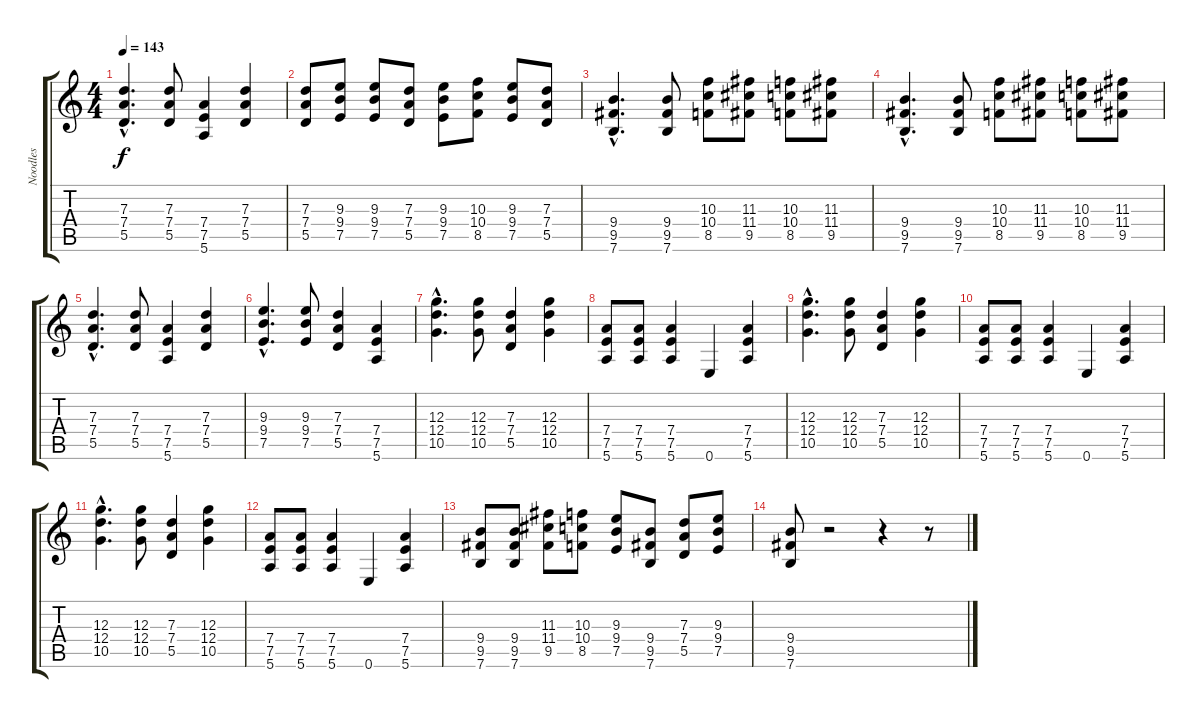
\track ("Noodles" "Noodles") {instrument distortionguitar}
\staff {score tabs}
\tuning (E4 B3 G3 D3 A2 E2) {hide}
\ts (4 4)
\tempo 143
\clef g2
\ks c
(7.3{hac} 7.4{hac} 5.5{hac}).4{d dy f} (7.3 7.4 5.5).8 (7.4 7.5 5.6).4 (7.3 7.4 5.5).4 |
(7.3 7.4 5.5).8 (9.3 9.4 7.5).8 (9.3 9.4 7.5).8 (7.3 7.4 5.5).8 (9.3 9.4 7.5).8 (10.3 10.4 8.5).8 (9.3 9.4 7.5).8 (7.3 7.4 5.5).8 |
(9.4{hac} 9.5{hac} 7.6{hac}).4{d} (9.4 9.5 7.6).8 (10.3 10.4 8.5).8 (11.3 11.4 9.5).8 (10.3 10.4 8.5).8 (11.3 11.4 9.5).8 |
(9.4{hac} 9.5{hac} 7.6{hac}).4{d} (9.4 9.5 7.6).8 (10.3 10.4 8.5).8 (11.3 11.4 9.5).8 (10.3 10.4 8.5).8 (11.3 11.4 9.5).8 |
(7.3{hac} 7.4{hac} 5.5{hac}).4{d} (7.3 7.4 5.5).8 (7.4 7.5 5.6).4 (7.3 7.4 5.5).4 |
(9.3{hac} 9.4{hac} 7.5{hac}).4{d} (9.3 9.4 7.5).8 (7.3 7.4 5.5).4 (7.4 7.5 5.6).4 |
(12.3{hac} 12.4{hac} 10.5{hac}).4{d} (12.3 12.4 10.5).8 (7.3 7.4 5.5).4 (12.3 12.4 10.5).4 |
(7.4 7.5 5.6).8 (7.4 7.5 5.6).8 (7.4 7.5 5.6).4 0.6.4 (7.4 7.5 5.6).4 |
(12.3{hac} 12.4{hac} 10.5{hac}).4{d} (12.3 12.4 10.5).8 (7.3 7.4 5.5).4 (12.3 12.4 10.5).4 |
(7.4 7.5 5.6).8 (7.4 7.5 5.6).8 (7.4 7.5 5.6).4 0.6.4 (7.4 7.5 5.6).4 |
(12.3{hac} 12.4{hac} 10.5{hac}).4{d} (12.3 12.4 10.5).8 (7.3 7.4 5.5).4 (12.3 12.4 10.5).4 |
(7.4 7.5 5.6).8 (7.4 7.5 5.6).8 (7.4 7.5 5.6).4 0.6.4 (7.4 7.5 5.6).4 |
(9.4 9.5 7.6).8 (9.4 9.5 7.6).8 (11.3 11.4 9.5).8 (10.3 10.4 8.5).8 (9.3 9.4 7.5).8 (9.4 9.5 7.6).8 (7.3 7.4 5.5).8 (9.3 9.4 7.5).8 |
(9.4 9.5 7.6).8 r.2 r.4 r.8
